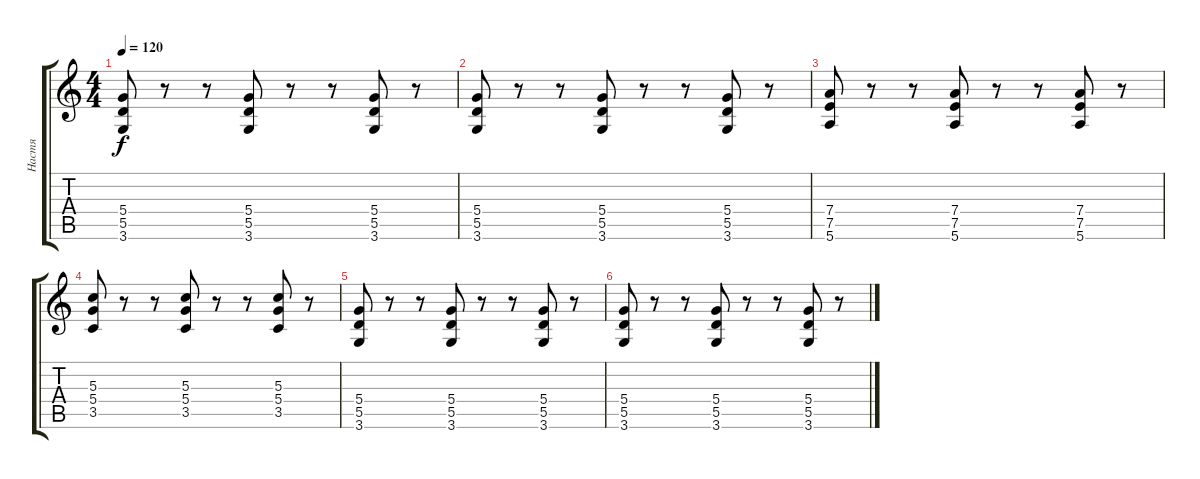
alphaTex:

\track ("Настя" "Настя") {instrument overdrivenguitar}
\staff {score tabs}
\tuning (E4 B3 G3 D3 A2 E2) {hide}
\ts (4 4)
\tempo 120
\clef g2
\ks c
(5.4 5.5 3.6).8{dy f} r.8 r.8 (5.4 5.5 3.6).8 r.8 r.8 (5.4 5.5 3.6).8 r.8 |
(5.4 5.5 3.6).8 r.8 r.8 (5.4 5.5 3.6).8 r.8 r.8 (5.4 5.5 3.6).8 r.8 |
(7.4 7.5 5.6).8 r.8 r.8 (7.4 7.5 5.6).8 r.8 r.8 (7.4 7.5 5.6).8 r.8 |
(5.3 5.4 3.5).8 r.8 r.8 (5.3 5.4 3.5).8 r.8 r.8 (5.3 5.4 3.5).8 r.8 |
(5.4 5.5 3.6).8 r.8 r.8 (5.4 5.5 3.6).8 r.8 r.8 (5.4 5.5 3.6).8 r.8 |
(5.4 5.5 3.6).8 r.8 r.8 (5.4 5.5 3.6).8 r.8 r.8 (5.4 5.5 3.6).8 r.8
